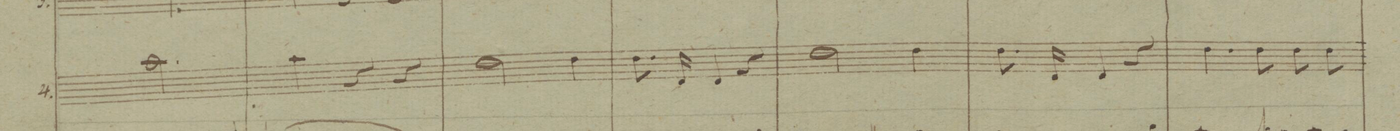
**kern	**text	**text	**dynam
*I"4.	*	*	*
*clefF4	*	*	*
*k[b-]	*	*	*
*M3/4	*	*	*
2.c\	.	Cre-	.
=105	=105	=105	=105
4c\	.	-do	.
4r	.	.	.
4r	.	.	.
=106	=106	=106	=106
2F\	.	et	.
4F\	.	in	.
=107	=107	=107	=107
8.F\	.	spi-	.
16FF/	.	-ri-	.
4FF/	.	-tum	.
4r	.	.	.
=108	=108	=108	=108
2F\	.	et	.
4F\	.	in	.
=109	=109	=109	=109
8.F\	.	spi-	.
16FF/	.	-ri-	.
4FF/	.	-tum	.
4r	.	.	.
=110	=110	=110	=110
4.F\	.	san-	.
8F\	.	-ctum	.
8F\	.	do-	.
8F\	.	-mi-	.
=111	=111	=111	=111
*-	*-	*-	*-
